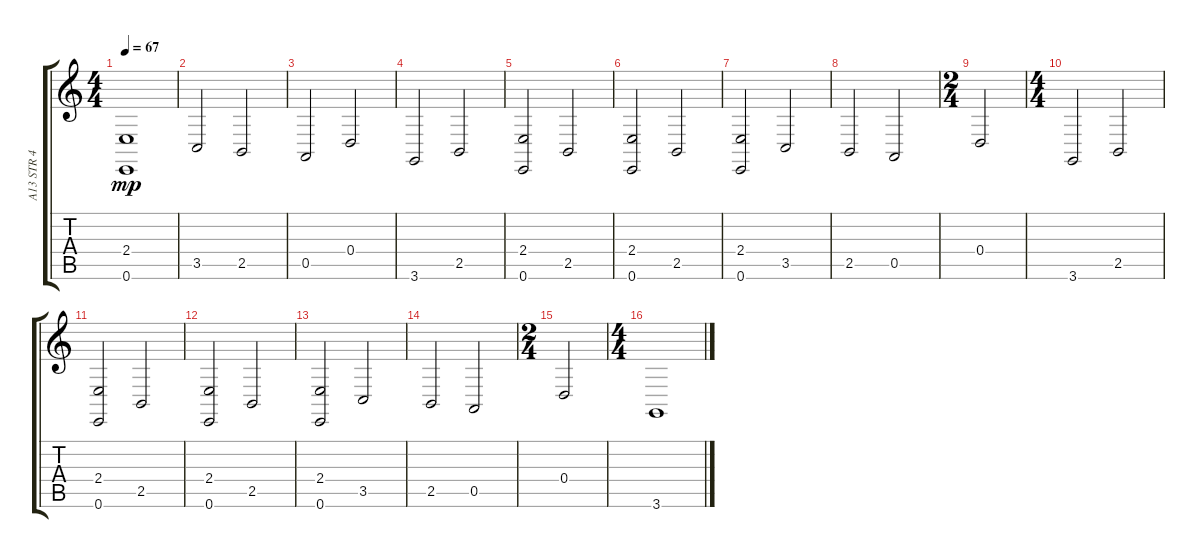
\track ("A13 STR 4" "A13 STR 4") {instrument stringensemble2}
\staff {score tabs}
\tuning (E4 B3 G3 D3 A2 E2) {hide}
\ts (4 4)
\tempo 67
\clef g2
\ks c
(2.4 0.6).1{dy mp} |
3.5.2 2.5.2 |
0.5.2 0.4.2 |
3.6.2 2.5.2 |
(2.4 0.6).2 2.5.2 |
(2.4 0.6).2 2.5.2 |
(2.4 0.6).2 3.5.2 |
2.5.2 0.5.2 |
\ts (2 4)
0.4.2 |
\ts (4 4)
3.6.2 2.5.2 |
(2.4 0.6).2 2.5.2 |
(2.4 0.6).2 2.5.2 |
(2.4 0.6).2 3.5.2 |
2.5.2 0.5.2 |
\ts (2 4)
0.4.2 |
\ts (4 4)
3.6.1
